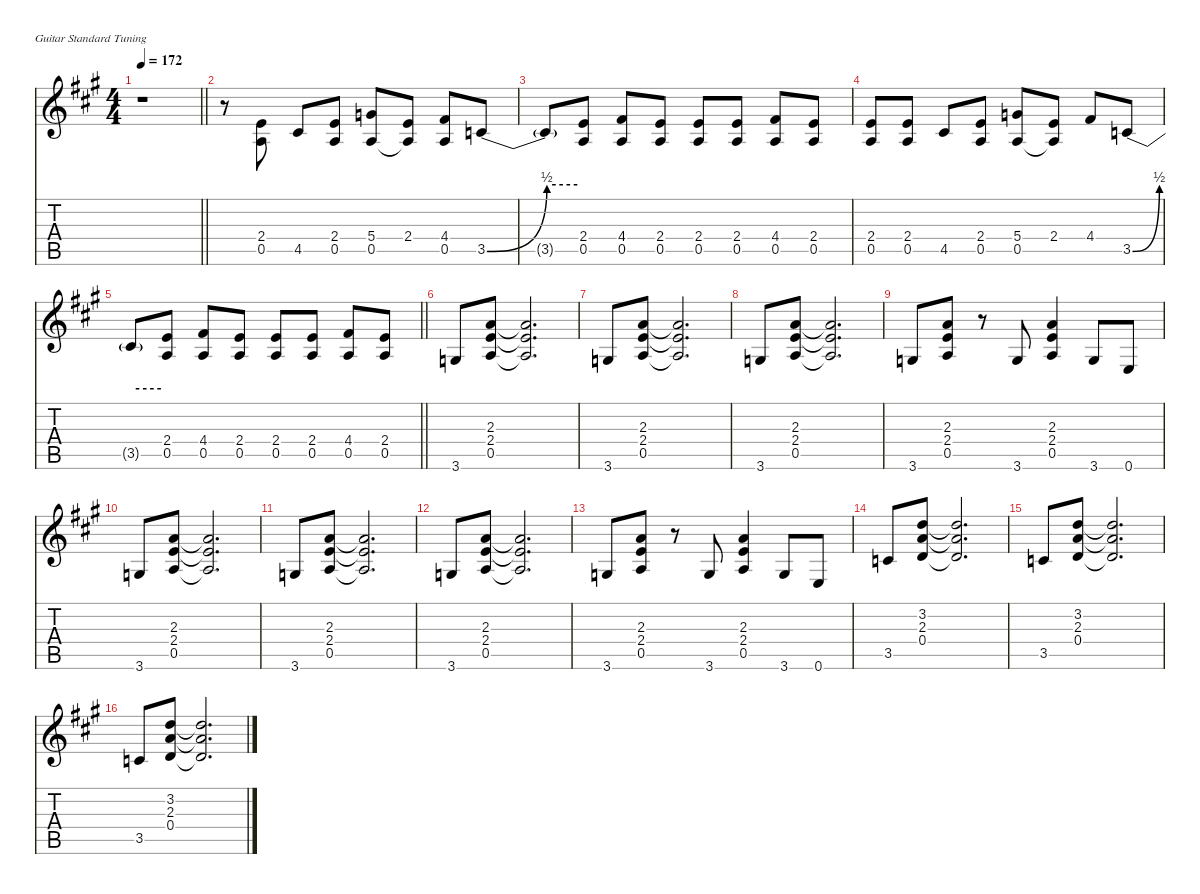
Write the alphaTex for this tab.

\defaultSystemsLayout 4
\hideDynamics
\bracketExtendMode nobrackets
\singleTrackTrackNamePolicy hidden
\multiTrackTrackNamePolicy hidden
\firstSystemTrackNameMode fullname
\firstSystemTrackNameOrientation horizontal
\otherSystemsTrackNameOrientation horizontal
\track ("Guitar 1" "dist.guit.") {instrument distortionguitar}
\staff {score tabs}
\tuning (E4 B3 G3 D3 A2 E2)
\ts (4 4)
\tempo 172
\clef g2
\barLineRight lightlight
\ks a
r.1{dy f beam Down} |
r.8{beam Down} (2.4{acc forcenatural} 0.5{acc forcenatural}).8{beam Up} 4.5{acc #}.8{beam Up} (2.4{acc forcenatural} 0.5{acc forcenatural}).8{beam Up} (5.4{acc forcenatural} 0.5{acc forcenatural}).8{beam Up} (2.4{acc forcenatural} 0.5{t acc forcenatural}).8{beam Up} (4.4{acc #} 0.5{acc forcenatural}).8{beam Up} 3.5{be (bend 0 0 60 2) acc forcenatural}.8{beam Up} |
3.5{be (hold 0 2 1.9999997999999999 2) t}.8{beam Up} (2.4{acc forcenatural} 0.5{acc forcenatural}).8{beam Up} (4.4{acc #} 0.5{acc forcenatural}).8{beam Up} (2.4{acc forcenatural} 0.5{acc forcenatural}).8{beam Up} (2.4{acc forcenatural} 0.5{acc forcenatural}).8{beam Up} (2.4{acc forcenatural} 0.5{acc forcenatural}).8{beam Up} (4.4{acc #} 0.5{acc forcenatural}).8{beam Up} (2.4{acc forcenatural} 0.5{acc forcenatural}).8{beam Up} |
(2.4{acc forcenatural} 0.5{acc forcenatural}).8{beam Up} (2.4{acc forcenatural} 0.5{acc forcenatural}).8{beam Up} 4.5{acc #}.8{beam Up} (2.4{acc forcenatural} 0.5{acc forcenatural}).8{beam Up} (5.4{acc forcenatural} 0.5{acc forcenatural}).8{beam Up} (2.4{acc forcenatural} 0.5{t acc forcenatural}).8{beam Up} 4.4{acc #}.8{beam Up} 3.5{be (bend 0 0 60 2) acc forcenatural}.8{beam Up} |
\barLineRight lightlight
3.5{be (hold 0 2 15 2) t}.8{beam Up} (2.4{acc forcenatural} 0.5{acc forcenatural}).8{beam Up} (4.4{acc #} 0.5{acc forcenatural}).8{beam Up} (2.4{acc forcenatural} 0.5{acc forcenatural}).8{beam Up} (2.4{acc forcenatural} 0.5{acc forcenatural}).8{beam Up} (2.4{acc forcenatural} 0.5{acc forcenatural}).8{beam Up} (4.4{acc #} 0.5{acc forcenatural}).8{beam Up} (2.4{acc forcenatural} 0.5{acc forcenatural}).8{beam Up} |
3.6{acc forcenatural}.8{beam Up} (2.3{acc forcenatural} 2.4{acc forcenatural} 0.5{acc forcenatural}).8{beam Up} (2.3{t acc forcenatural} 2.4{t acc forcenatural} 0.5{t acc forcenatural}).2{d beam Up} |
3.6{acc forcenatural}.8{beam Up} (2.3{acc forcenatural} 2.4{acc forcenatural} 0.5{acc forcenatural}).8{beam Up} (2.3{t acc forcenatural} 2.4{t acc forcenatural} 0.5{t acc forcenatural}).2{d beam Up} |
3.6{acc forcenatural}.8{beam Up} (2.3{acc forcenatural} 2.4{acc forcenatural} 0.5{acc forcenatural}).8{beam Up} (2.3{t acc forcenatural} 2.4{t acc forcenatural} 0.5{t acc forcenatural}).2{d beam Up} |
3.6{acc forcenatural}.8{beam Up} (2.3{acc forcenatural} 2.4{acc forcenatural} 0.5{acc forcenatural}).8{beam Up} r.8{beam Up} 3.6{acc forcenatural}.8{beam Up} (2.3{acc forcenatural} 2.4{acc forcenatural} 0.5{acc forcenatural}).4{beam Up} 3.6{acc forcenatural}.8{beam Up} 0.6{acc forcenatural}.8{beam Up} |
3.6{acc forcenatural}.8{beam Up} (2.3{acc forcenatural} 2.4{acc forcenatural} 0.5{acc forcenatural}).8{beam Up} (2.3{t acc forcenatural} 2.4{t acc forcenatural} 0.5{t acc forcenatural}).2{d beam Up} |
3.6{acc forcenatural}.8{beam Up} (2.3{acc forcenatural} 2.4{acc forcenatural} 0.5{acc forcenatural}).8{beam Up} (2.3{t acc forcenatural} 2.4{t acc forcenatural} 0.5{t acc forcenatural}).2{d beam Up} |
3.6{acc forcenatural}.8{beam Up} (2.3{acc forcenatural} 2.4{acc forcenatural} 0.5{acc forcenatural}).8{beam Up} (2.3{t acc forcenatural} 2.4{t acc forcenatural} 0.5{t acc forcenatural}).2{d beam Up} |
3.6{acc forcenatural}.8{beam Up} (2.3{acc forcenatural} 2.4{acc forcenatural} 0.5{acc forcenatural}).8{beam Up} r.8{beam Up} 3.6{acc forcenatural}.8{beam Up} (2.3{acc forcenatural} 2.4{acc forcenatural} 0.5{acc forcenatural}).4{beam Up} 3.6{acc forcenatural}.8{beam Up} 0.6{acc forcenatural}.8{beam Up} |
3.5{acc forcenatural}.8{beam Up} (3.2{acc forcenatural} 2.3{acc forcenatural} 0.4{acc forcenatural}).8{beam Up} (3.2{t acc forcenatural} 2.3{t acc forcenatural} 0.4{t acc forcenatural}).2{d beam Up} |
3.5{acc forcenatural}.8{beam Up} (3.2{acc forcenatural} 2.3{acc forcenatural} 0.4{acc forcenatural}).8{beam Up} (3.2{t acc forcenatural} 2.3{t acc forcenatural} 0.4{t acc forcenatural}).2{d beam Up} |
3.5{acc forcenatural}.8{beam Up} (3.2{acc forcenatural} 2.3{acc forcenatural} 0.4{acc forcenatural}).8{beam Up} (3.2{t acc forcenatural} 2.3{t acc forcenatural} 0.4{t acc forcenatural}).2{d beam Up}
